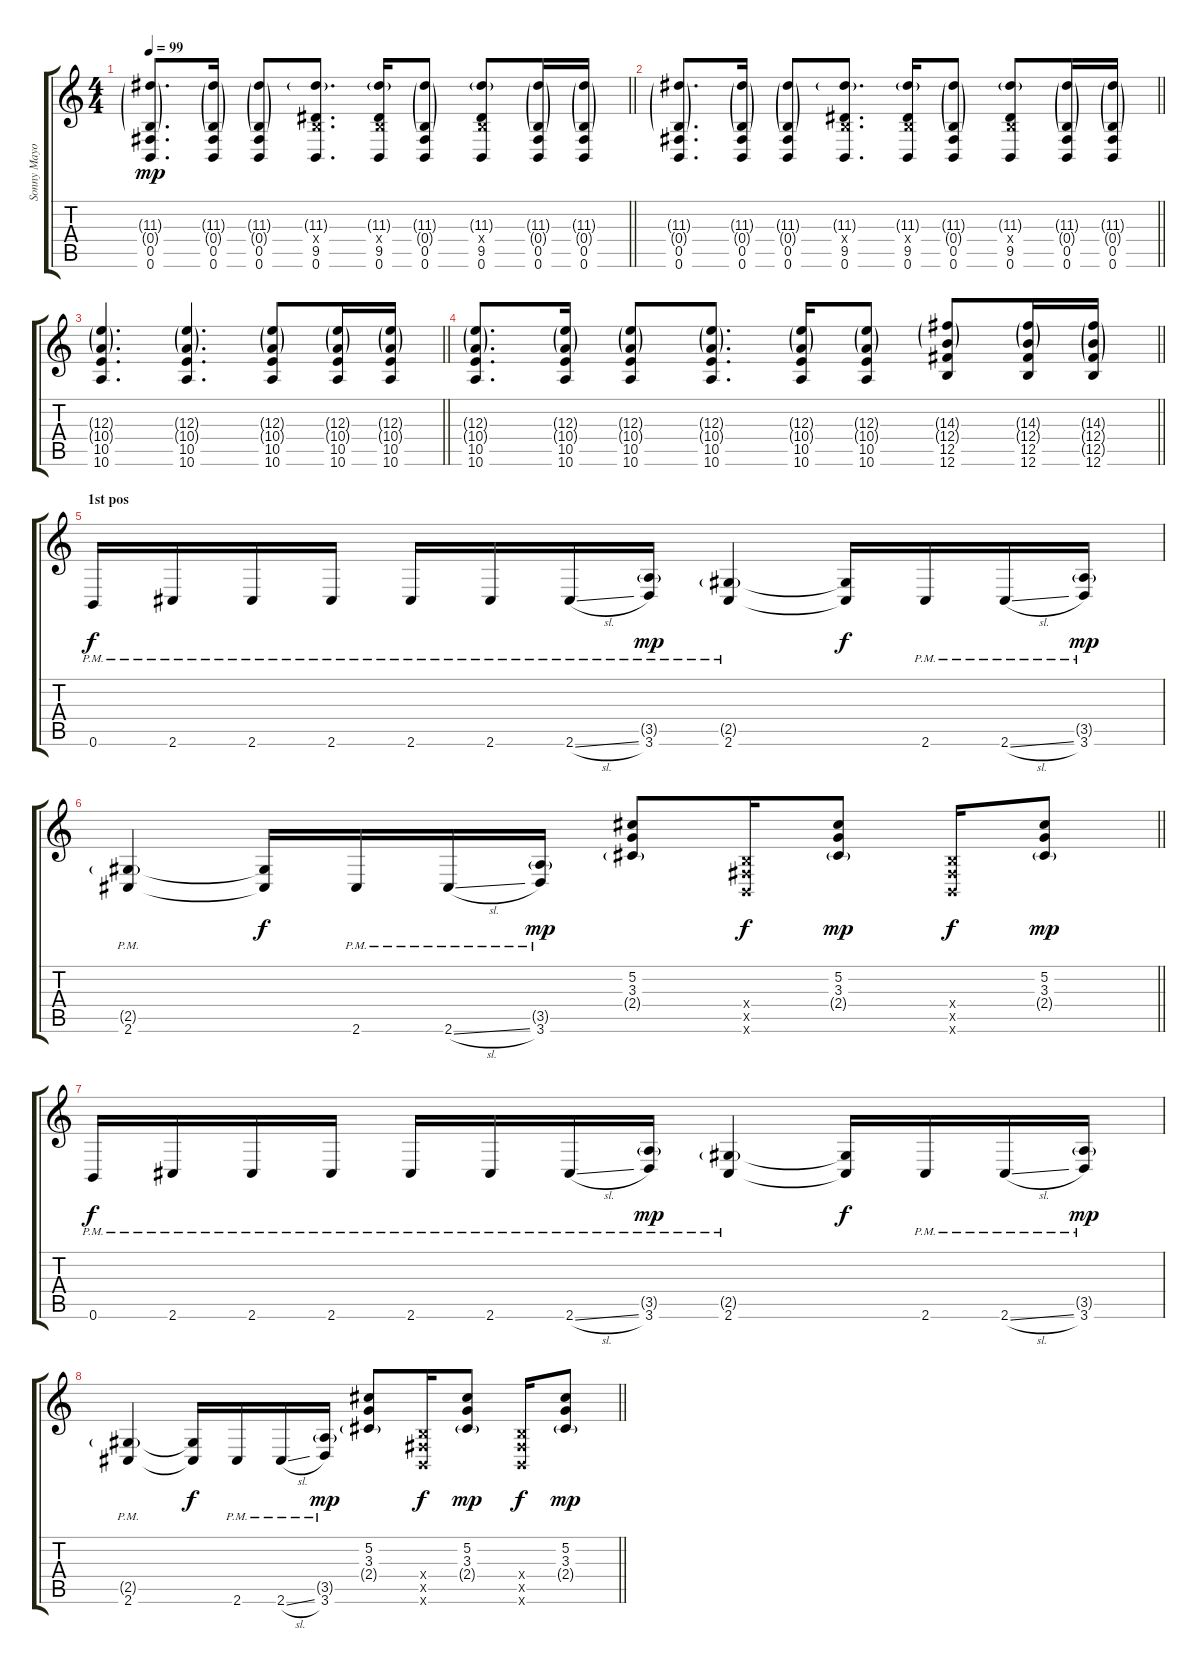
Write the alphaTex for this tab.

\track ("Sonny Mayo/Clint Lowery" "Sonny Mayo") {instrument distortionguitar}
\staff {score tabs}
\tuning (Db4 Ab3 E3 B2 Gb2 B1) {hide}
\ts (4 4)
\tempo 99
\clef g2
\barLineRight lightlight
\ks c
(11.3{g} 0.4{g} 0.5 0.6).8{d dy mp} (11.3{g} 0.4{g} 0.5 0.6).16 (11.3{g} 0.4{g} 0.5 0.6).8 (11.3{g} 0.4{x} 9.5 0.6).8{d} (11.3{g} 0.4{x} 9.5 0.6).16 (11.3{g} 0.4{g} 0.5 0.6).8 (11.3{g} 0.4{x} 9.5 0.6).8 (11.3{g} 0.4{g} 0.5 0.6).16 (11.3{g} 0.4{g} 0.5 0.6).16 |
\barLineRight lightlight
(11.3{g} 0.4{g} 0.5 0.6).8{d} (11.3{g} 0.4{g} 0.5 0.6).16 (11.3{g} 0.4{g} 0.5 0.6).8 (11.3{g} 0.4{x} 9.5 0.6).8{d} (11.3{g} 0.4{x} 9.5 0.6).16 (11.3{g} 0.4{g} 0.5 0.6).8 (11.3{g} 0.4{x} 9.5 0.6).8 (11.3{g} 0.4{g} 0.5 0.6).16 (11.3{g} 0.4{g} 0.5 0.6).16 |
\barLineRight lightlight
(12.3{g} 10.4{g} 10.5 10.6).4{d} (12.3{g} 10.4{g} 10.5 10.6).4{d} (12.3{g} 10.4{g} 10.5 10.6).8 (12.3{g} 10.4{g} 10.5 10.6).16 (12.3{g} 10.4{g} 10.5 10.6).16 |
\barLineRight lightlight
(12.3{g} 10.4{g} 10.5 10.6).8{d} (12.3{g} 10.4{g} 10.5 10.6).16 (12.3{g} 10.4{g} 10.5 10.6).8 (12.3{g} 10.4{g} 10.5 10.6).8{d} (12.3{g} 10.4{g} 10.5 10.6).16 (12.3{g} 10.4{g} 10.5 10.6).8 (14.3{g} 12.4{g} 12.5 12.6).8 (14.3{g} 12.4{g} 12.5 12.6).16 (14.3{g} 12.4{g} 12.5{g} 12.6).16 |
\section ("" "1st pos")
0.6{pm}.16{dy f} 2.6{pm}.16 2.6{pm}.16 2.6{pm}.16 2.6{pm}.16 2.6{pm}.16 2.6{sl pm}.16 (3.5{g pm} 3.6{pm}).16{dy mp} (2.5{g pm} 2.6{pm}).4 (2.5{t} 2.6{t}).16{dy f} 2.6{pm}.16 2.6{sl pm}.16 (3.5{g pm} 3.6{pm}).16{dy mp} |
\barLineRight lightlight
(2.5{g pm} 2.6{pm}).4 (2.5{t} 2.6{t}).16{dy f} 2.6{pm}.16 2.6{sl pm}.16 (3.5{g pm} 3.6{pm}).16{dy mp} (5.2 3.3 2.4{g}).8 (0.4{x} 0.5{x} 0.6{x}).16{dy f} (5.2 3.3 2.4{g}).8{dy mp} (0.4{x} 0.5{x} 0.6{x}).16{dy f} (5.2 3.3 2.4{g}).8{dy mp} |
0.6{pm}.16{dy f} 2.6{pm}.16 2.6{pm}.16 2.6{pm}.16 2.6{pm}.16 2.6{pm}.16 2.6{sl pm}.16 (3.5{g pm} 3.6{pm}).16{dy mp} (2.5{g pm} 2.6{pm}).4 (2.5{t} 2.6{t}).16{dy f} 2.6{pm}.16 2.6{sl pm}.16 (3.5{g pm} 3.6{pm}).16{dy mp} |
\barLineRight lightlight
(2.5{g pm} 2.6{pm}).4 (2.5{t} 2.6{t}).16{dy f} 2.6{pm}.16 2.6{sl pm}.16 (3.5{g pm} 3.6{pm}).16{dy mp} (5.2 3.3 2.4{g}).8 (0.4{x} 0.5{x} 0.6{x}).16{dy f} (5.2 3.3 2.4{g}).8{dy mp} (0.4{x} 0.5{x} 0.6{x}).16{dy f} (5.2 3.3 2.4{g}).8{dy mp}
